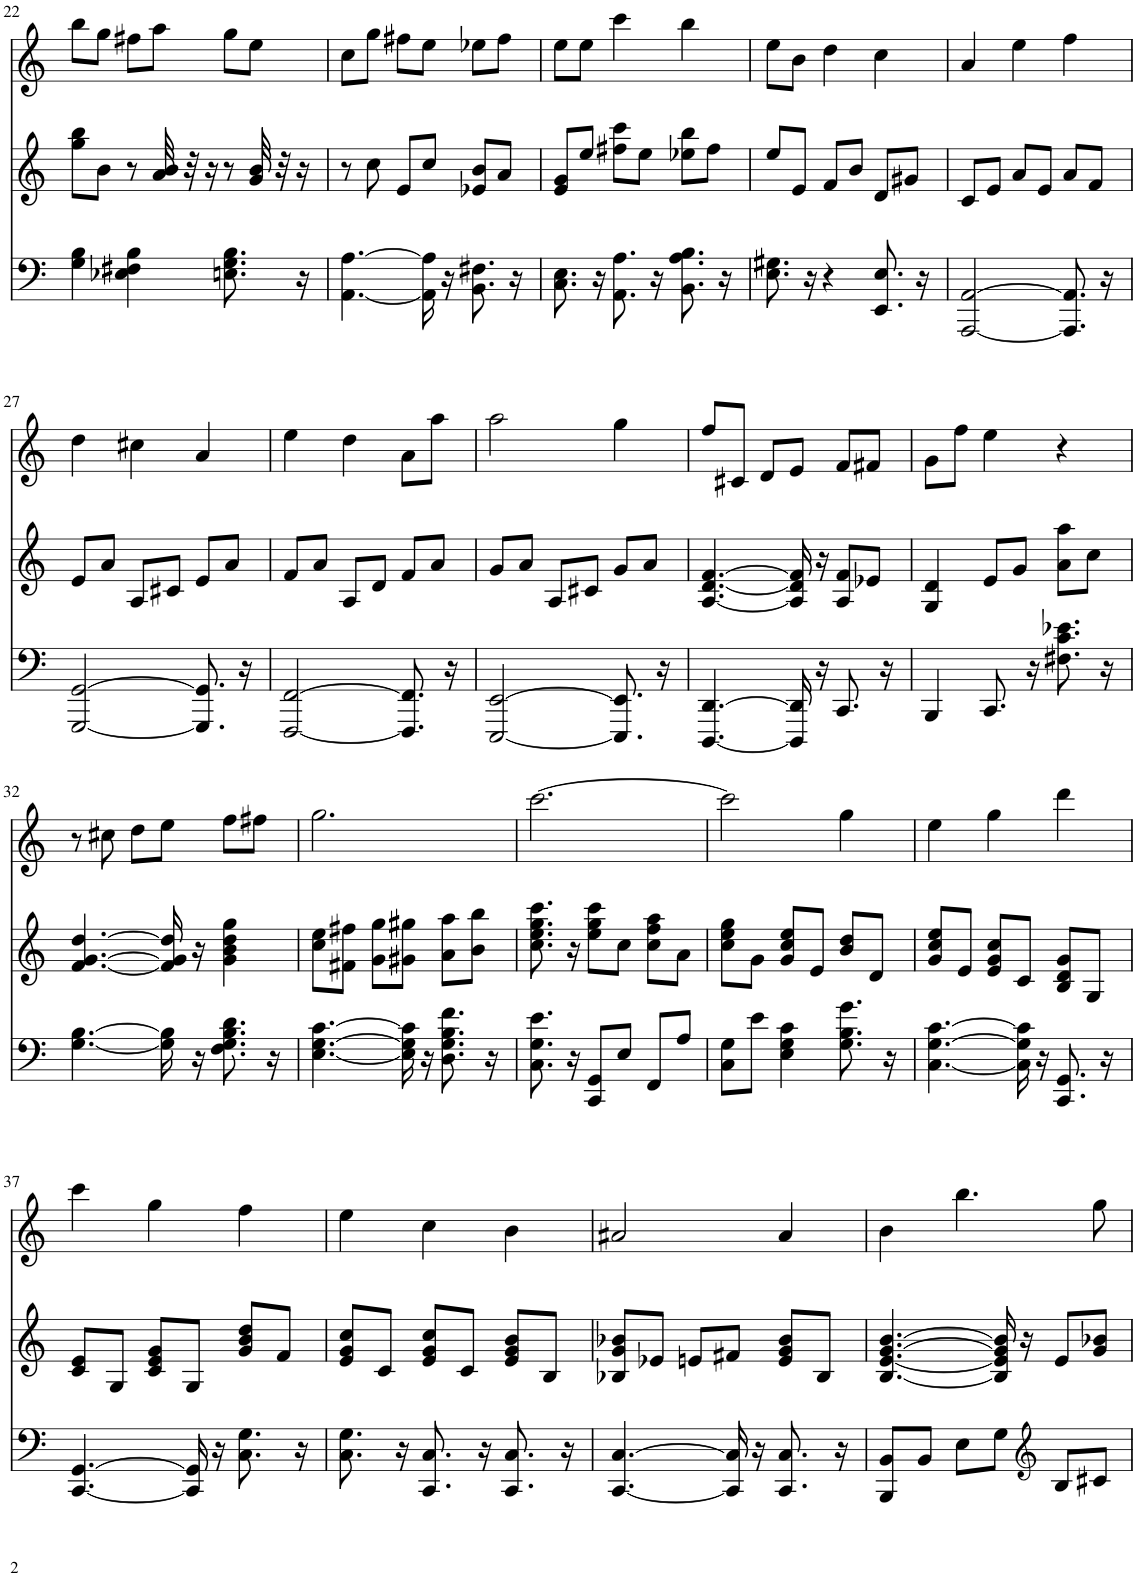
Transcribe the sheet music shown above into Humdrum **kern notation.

**kern	**kern	**kern
*part3	*part2	*part1
*staff3	*staff2	*staff1
*I"Staff-2	*I"Staff-1	*I"Staff
!!LO:PB:g=z
*clefF4	*clefG2	*clefG2
*k[]	*k[]	*k[]
*M3/4	*M3/4	*M3/4
=22	=22	=22
4G\ 4B\	8gg\ 8bb\L	8bb\L
.	8b\J	8gg\J
4E-X\ 4F#X\ 4B\	8r	8ff#X\L
.	32a/ 32b/	8aa\J
.	32r	.
.	16r	.
8.En\ 8.G\ 8.B\	8r	8gg\L
.	32g/ 32b/	8ee\J
.	32r	.
16r	16r	.
=23	=23	=23
[4.AA\ [4.A\	8r	8cc\L
.	8cc\	8gg\J
.	8e/L	8ff#X\L
16AA\] 16A\]	8cc/J	8ee\J
16r	.	.
8.BB\ 8.F#X\	8e-X/ 8b/L	8ee-X\L
.	8a/J	8ff#\J
16r	.	.
=24	=24	=24
8.C\ 8.E\	8e/ 8g/L	8ee\L
.	8ee/J	8ee\J
16r	.	.
8.AA\ 8.A\	8ff#X\ 8ccc\L	4ccc\
.	8ee\J	.
16r	.	.
8.BB\ 8.A\ 8.B\	8ee-X\ 8bb\L	4bb\
.	8ff#\J	.
16r	.	.
=25	=25	=25
8.E\ 8.G#X\	8ee/L	8ee\L
.	8e/J	8b\J
16r	.	.
4r	8f/L	4dd\
.	8b/J	.
8.EE/ 8.E/	8d/L	4cc\
.	8g#X/J	.
16r	.	.
=26	=26	=26
[2AAA/ [2AA/	8c/L	4a/
.	8e/J	.
.	8a/L	4ee\
.	8e/J	.
8.AAA/] 8.AA/]	8a/L	4ff\
.	8f/J	.
16r	.	.
!!LO:LB:g=z
=27	=27	=27
[2GGG/ [2GG/	8e/L	4dd\
.	8a/J	.
.	8A/L	4cc#X\
.	8c#X/J	.
8.GGG/] 8.GG/]	8e/L	4a/
.	8a/J	.
16r	.	.
=28	=28	=28
[2FFF/ [2FF/	8f/L	4ee\
.	8a/J	.
.	8A/L	4dd\
.	8d/J	.
8.FFF/] 8.FF/]	8f/L	8a\L
.	8a/J	8aa\J
16r	.	.
=29	=29	=29
[2EEE/ [2EE/	8g/L	2aa\
.	8a/J	.
.	8A/L	.
.	8c#X/J	.
8.EEE/] 8.EE/]	8g/L	4gg\
.	8a/J	.
16r	.	.
=30	=30	=30
[4.DDD/ [4.DD/	[4.A/ [4.d/ [4.f/	8ff/L
.	.	8c#X/J
.	.	8d/L
16DDD/] 16DD/]	16A/] 16d/] 16f/]	8e/J
16r	16r	.
8.CC/	8A/ 8f/L	8f/L
.	8e-X/J	8f#X/J
16r	.	.
=31	=31	=31
4BBB/	4G/ 4d/	8g\L
.	.	8ff\J
8.CC/	8e/L	4ee\
.	8g/J	.
16r	.	.
8.F#X\ 8.c\ 8.e-X\	8a\ 8aa\L	4r
.	8cc\J	.
16r	.	.
!!LO:LB:g=z
=32	=32	=32
[4.G\ [4.B\	[4.f/ [4.g/ [4.dd/	8r
.	.	8cc#X\
.	.	8dd\L
16G\] 16B\]	16f/] 16g/] 16dd/]	8ee\J
16r	16r	.
8.F\ 8.G\ 8.B\ 8.d\	4g\ 4b\ 4dd\ 4gg\	8ff\L
.	.	8ff#X\J
16r	.	.
=33	=33	=33
[4.E\ [4.G\ [4.c\	8cc\ 8ee\L	2.gg\
.	8f#X\ 8ff#X\J	.
.	8g\ 8gg\L	.
16E\] 16G\] 16c\]	8g#X\ 8gg#X\J	.
16r	.	.
8.D\ 8.G\ 8.B\ 8.f\	8a\ 8aa\L	.
.	8b\ 8bb\J	.
16r	.	.
=34	=34	=34
8.C\ 8.G\ 8.e\	8.cc\ 8.ee\ 8.gg\ 8.ccc\	[2.ccc\
16r	16r	.
8CC/ 8GG/L	8ee\ 8gg\ 8ccc\L	.
8E/J	8cc\J	.
8FF/L	8cc\ 8ff\ 8aa\L	.
8A/J	8a\J	.
=35	=35	=35
8C\ 8G\L	8cc\ 8ee\ 8gg\L	2ccc\]
8e\J	8g\J	.
4E\ 4G\ 4c\	8g/ 8cc/ 8ee/L	.
.	8e/J	.
8.G\ 8.B\ 8.g\	8b/ 8dd/L	4gg\
.	8d/J	.
16r	.	.
=36	=36	=36
[4.C\ [4.G\ [4.c\	8g/ 8cc/ 8ee/L	4ee\
.	8e/J	.
.	8e/ 8g/ 8cc/L	4gg\
16C\] 16G\] 16c\]	8c/J	.
16r	.	.
8.CC/ 8.GG/	8B/ 8d/ 8g/L	4ddd\
.	8G/J	.
16r	.	.
!!LO:LB:g=z
=37	=37	=37
[4.CC/ [4.GG/	8c/ 8e/L	4ccc\
.	8G/J	.
.	8c/ 8e/ 8g/L	4gg\
16CC/] 16GG/]	8G/J	.
16r	.	.
8.C\ 8.G\	8g/ 8b/ 8dd/L	4ff\
.	8f/J	.
16r	.	.
=38	=38	=38
8.C\ 8.G\	8e/ 8g/ 8cc/L	4ee\
.	8c/J	.
16r	.	.
8.CC/ 8.C/	8e/ 8g/ 8cc/L	4cc\
.	8c/J	.
16r	.	.
8.CC/ 8.C/	8e/ 8g/ 8b/L	4b\
.	8B/J	.
16r	.	.
=39	=39	=39
[4.CC/ [4.C/	8B-X/ 8g/ 8b-X/L	2a#X/
.	8e-X/J	.
.	8en/L	.
16CC/] 16C/]	8f#X/J	.
16r	.	.
8.CC/ 8.C/	8e/ 8g/ 8b-/L	4a#/
.	8B-/J	.
16r	.	.
=40	=40	=40
8BBB/ 8BB/L	[4.B/ [4.e/ [4.g/ [4.b/	4b\
8BB/J	.	.
8E\L	.	4.bb\
8G\J	16B/] 16e/] 16g/] 16b/]	.
.	16r	.
*clefG2	*	*
8B/L	8e/L	.
8c#X/J	8g/ 8b-X/J	8gg\
=	=	=
*-	*-	*-
